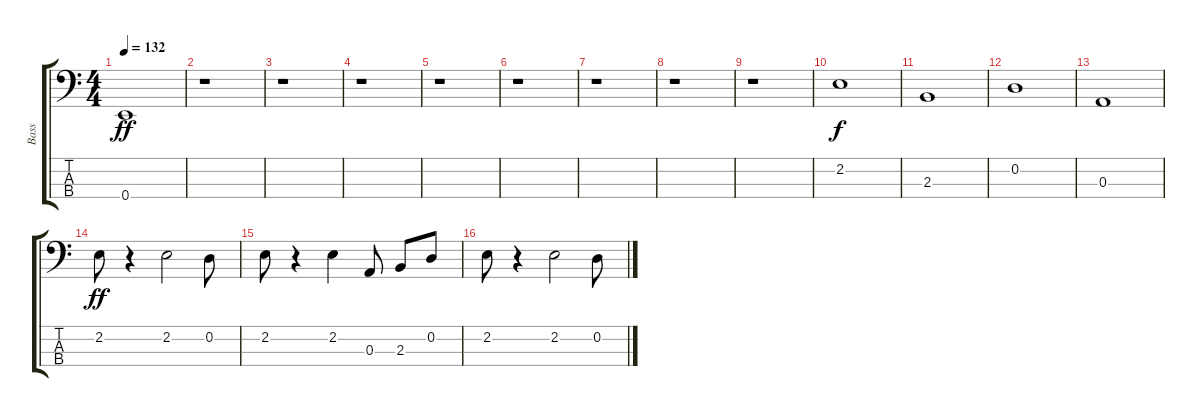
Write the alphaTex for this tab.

\track ("Bass" "Bass") {instrument electricbassfinger}
\staff {score tabs}
\tuning (G2 D2 A1 E1) {hide}
\ts (4 4)
\tempo 132
\clef f4
\ks c
0.4{t}.1{dy ff} |
r.1 |
r.1 |
r.1 |
r.1 |
r.1 |
r.1 |
r.1 |
r.1 |
2.2.1{dy f} |
2.3.1 |
0.2.1 |
0.3.1 |
2.2.8{dy ff} r.4 2.2.2 0.2.8 |
2.2.8 r.4 2.2.4 0.3.8 2.3.8 0.2.8 |
2.2.8 r.4 2.2.2 0.2.8
